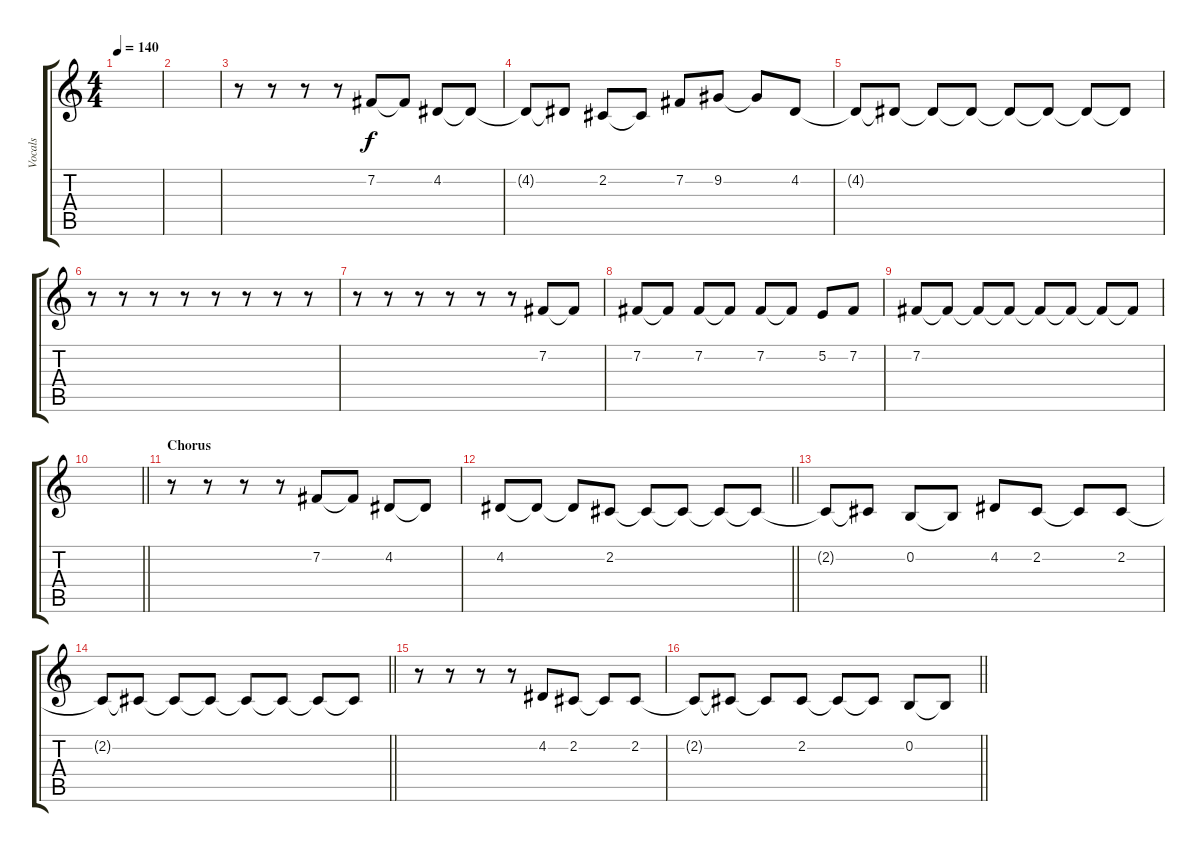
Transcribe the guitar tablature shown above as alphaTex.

\track ("Vocals" "Vocals") {instrument altosax}
\staff {score tabs}
\tuning (E4 B3 G3 D3 A2 E2) {hide}
\ts (4 4)
\tempo 140
\clef g2
\ks c
|
|
r.8 r.8 r.8 r.8 7.2.8 7.2{t}.8 4.2.8 4.2{t}.8 |
4.2{t}.8 4.2{t}.8 2.2.8 2.2{t}.8 7.2.8 9.2.8 9.2{t}.8 4.2.8 |
4.2{t}.8 4.2{t}.8 4.2{t}.8 4.2{t}.8 4.2{t}.8 4.2{t}.8 4.2{t}.8 4.2{t}.8 |
r.8 r.8 r.8 r.8 r.8 r.8 r.8 r.8 |
r.8 r.8 r.8 r.8 r.8 r.8 7.2.8 7.2{t}.8 |
7.2.8 7.2{t}.8 7.2.8 7.2{t}.8 7.2.8 7.2{t}.8 5.2.8 7.2.8 |
7.2.8 7.2{t}.8 7.2{t}.8 7.2{t}.8 7.2{t}.8 7.2{t}.8 7.2{t}.8 7.2{t}.8 |
\barLineRight lightlight
|
\section ("" "Chorus")
r.8 r.8 r.8 r.8 7.2.8 7.2{t}.8 4.2.8 4.2{t}.8 |
\barLineRight lightlight
4.2.8 4.2{t}.8 4.2{t}.8 2.2.8 2.2{t}.8 2.2{t}.8 2.2{t}.8 2.2{t}.8 |
2.2{t}.8 2.2{t}.8 0.2.8 0.2{t}.8 4.2.8 2.2.8 2.2{t}.8 2.2.8 |
\barLineRight lightlight
2.2{t}.8 2.2{t}.8 2.2{t}.8 2.2{t}.8 2.2{t}.8 2.2{t}.8 2.2{t}.8 2.2{t}.8 |
r.8 r.8 r.8 r.8 4.2.8 2.2.8 2.2{t}.8 2.2.8 |
\barLineRight lightlight
2.2{t}.8 2.2{t}.8 2.2{t}.8 2.2.8 2.2{t}.8 2.2{t}.8 0.2.8 0.2{t}.8
